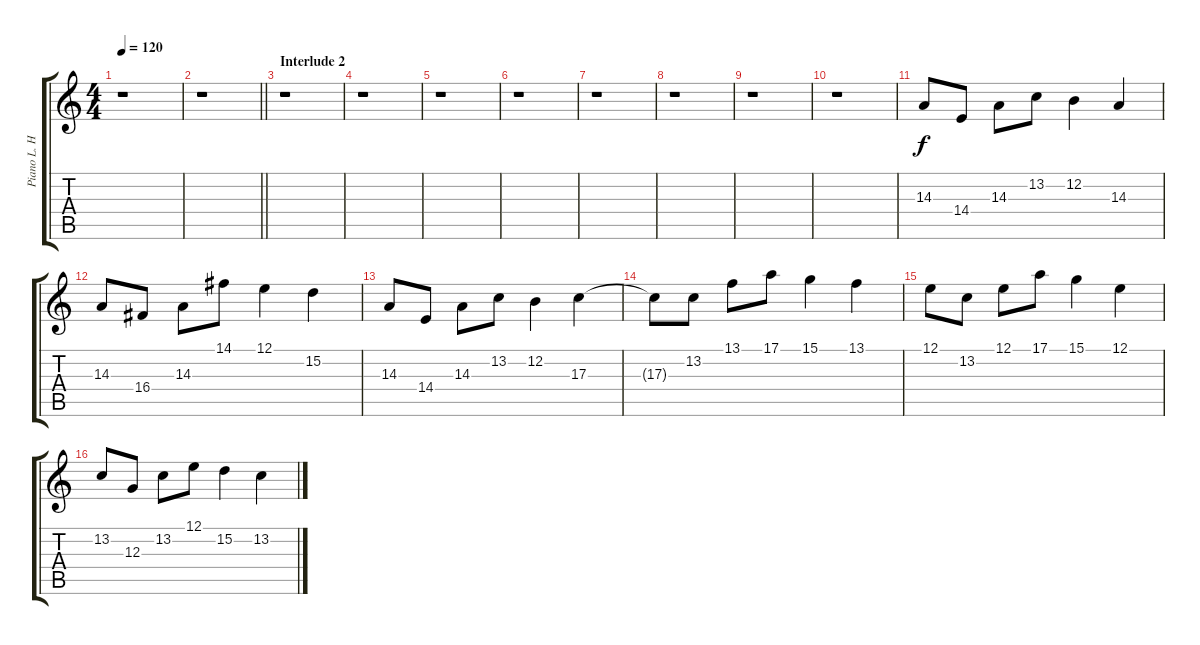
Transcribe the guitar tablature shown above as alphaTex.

\track ("Piano L. Hand" "Piano L. H") {instrument acousticgrandpiano}
\staff {score tabs}
\tuning (E4 B3 G3 D3 A2 E2) {hide}
\ts (4 4)
\tempo 120
\clef g2
\ks c
r.1{dy f} |
\barLineRight lightlight
r.1 |
\section ("" "Interlude 2")
r.1 |
r.1 |
r.1 |
r.1 |
r.1 |
r.1 |
r.1 |
r.1 |
14.3.8{volume 16} 14.4.8 14.3.8 13.2.8 12.2.4 14.3.4 |
14.3.8 16.4.8 14.3.8 14.1.8 12.1.4 15.2.4 |
14.3.8 14.4.8 14.3.8 13.2.8 12.2.4 17.3.4 |
17.3{t}.8 13.2.8 13.1.8 17.1.8 15.1.4 13.1.4 |
12.1.8 13.2.8 12.1.8 17.1.8 15.1.4 12.1.4 |
13.2.8 12.3.8 13.2.8 12.1.8 15.2.4 13.2.4
